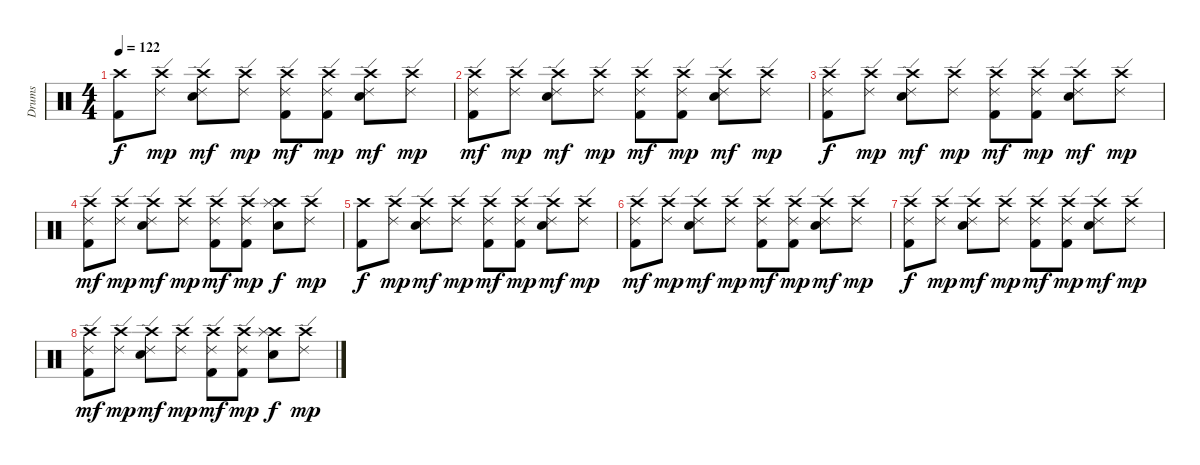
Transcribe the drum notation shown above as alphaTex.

\track ("Drums" "Drums") {instrument percussion}
\staff {score}
\articulation defaults
\ts (4 4)
\tempo 122
\clef neutral
\ks c
("Crash high (hit)" "Kick (hit) 2").8{dy f} ("Crash high (hit)" "Ride (edge) 2").8{dy mp} ("Crash high (hit)" "Ride (edge) 2" "Electric Snare (hit)").8{dy mf} ("Crash high (hit)" "Ride (edge) 2").8{dy mp} ("Crash high (hit)" "Ride (edge) 2" "Kick (hit) 2").8{dy mf} ("Crash high (hit)" "Ride (edge) 2" "Kick (hit) 2").8{dy mp} ("Crash high (hit)" "Ride (edge) 2" "Electric Snare (hit)").8{dy mf} ("Crash high (hit)" "Ride (edge) 2").8{dy mp} |
("Crash high (hit)" "Ride (edge) 2" "Kick (hit) 2").8{dy mf} ("Crash high (hit)" "Ride (edge) 2").8{dy mp} ("Crash high (hit)" "Ride (edge) 2" "Electric Snare (hit)").8{dy mf} ("Crash high (hit)" "Ride (edge) 2").8{dy mp} ("Crash high (hit)" "Ride (edge) 2" "Kick (hit) 2").8{dy mf} ("Crash high (hit)" "Ride (edge) 2" "Kick (hit) 2").8{dy mp} ("Crash high (hit)" "Ride (edge) 2" "Electric Snare (hit)").8{dy mf} ("Crash high (hit)" "Ride (edge) 2").8{dy mp} |
("Crash high (hit)" "Ride (edge) 2" "Kick (hit) 2").8{dy f} ("Crash high (hit)" "Ride (edge) 2").8{dy mp} ("Crash high (hit)" "Ride (edge) 2" "Electric Snare (hit)").8{dy mf} ("Crash high (hit)" "Ride (edge) 2").8{dy mp} ("Crash high (hit)" "Ride (edge) 2" "Kick (hit) 2").8{dy mf} ("Crash high (hit)" "Ride (edge) 2" "Kick (hit) 2").8{dy mp} ("Crash high (hit)" "Ride (edge) 2" "Electric Snare (hit)").8{dy mf} ("Crash high (hit)" "Ride (edge) 2").8{dy mp} |
("Crash high (hit)" "Ride (edge) 2" "Kick (hit) 2").8{dy mf} ("Crash high (hit)" "Ride (edge) 2").8{dy mp} ("Crash high (hit)" "Ride (edge) 2" "Electric Snare (hit)").8{dy mf} ("Crash high (hit)" "Ride (edge) 2").8{dy mp} ("Crash high (hit)" "Ride (edge) 2" "Kick (hit) 2").8{dy mf} ("Crash high (hit)" "Ride (edge) 2" "Kick (hit) 2").8{dy mp} ("Crash high (hit)" "Splash (hit)" "Electric Snare (hit)").8{dy f} ("Crash high (hit)" "Ride (edge) 2").8{dy mp} |
("Crash high (hit)" "Kick (hit) 2").8{dy f} ("Crash high (hit)" "Ride (edge) 2").8{dy mp} ("Crash high (hit)" "Ride (edge) 2" "Electric Snare (hit)").8{dy mf} ("Crash high (hit)" "Ride (edge) 2").8{dy mp} ("Crash high (hit)" "Ride (edge) 2" "Kick (hit) 2").8{dy mf} ("Crash high (hit)" "Ride (edge) 2" "Kick (hit) 2").8{dy mp} ("Crash high (hit)" "Ride (edge) 2" "Electric Snare (hit)").8{dy mf} ("Crash high (hit)" "Ride (edge) 2").8{dy mp} |
("Crash high (hit)" "Ride (edge) 2" "Kick (hit) 2").8{dy mf} ("Crash high (hit)" "Ride (edge) 2").8{dy mp} ("Crash high (hit)" "Ride (edge) 2" "Electric Snare (hit)").8{dy mf} ("Crash high (hit)" "Ride (edge) 2").8{dy mp} ("Crash high (hit)" "Ride (edge) 2" "Kick (hit) 2").8{dy mf} ("Crash high (hit)" "Ride (edge) 2" "Kick (hit) 2").8{dy mp} ("Crash high (hit)" "Ride (edge) 2" "Electric Snare (hit)").8{dy mf} ("Crash high (hit)" "Ride (edge) 2").8{dy mp} |
("Crash high (hit)" "Ride (edge) 2" "Kick (hit) 2").8{dy f} ("Crash high (hit)" "Ride (edge) 2").8{dy mp} ("Crash high (hit)" "Ride (edge) 2" "Electric Snare (hit)").8{dy mf} ("Crash high (hit)" "Ride (edge) 2").8{dy mp} ("Crash high (hit)" "Ride (edge) 2" "Kick (hit) 2").8{dy mf} ("Crash high (hit)" "Ride (edge) 2" "Kick (hit) 2").8{dy mp} ("Crash high (hit)" "Ride (edge) 2" "Electric Snare (hit)").8{dy mf} ("Crash high (hit)" "Ride (edge) 2").8{dy mp} |
("Crash high (hit)" "Ride (edge) 2" "Kick (hit) 2").8{dy mf} ("Crash high (hit)" "Ride (edge) 2").8{dy mp} ("Crash high (hit)" "Ride (edge) 2" "Electric Snare (hit)").8{dy mf} ("Crash high (hit)" "Ride (edge) 2").8{dy mp} ("Crash high (hit)" "Ride (edge) 2" "Kick (hit) 2").8{dy mf} ("Crash high (hit)" "Ride (edge) 2" "Kick (hit) 2").8{dy mp} ("Crash high (hit)" "Splash (hit)" "Electric Snare (hit)").8{dy f} ("Crash high (hit)" "Ride (edge) 2").8{dy mp}
